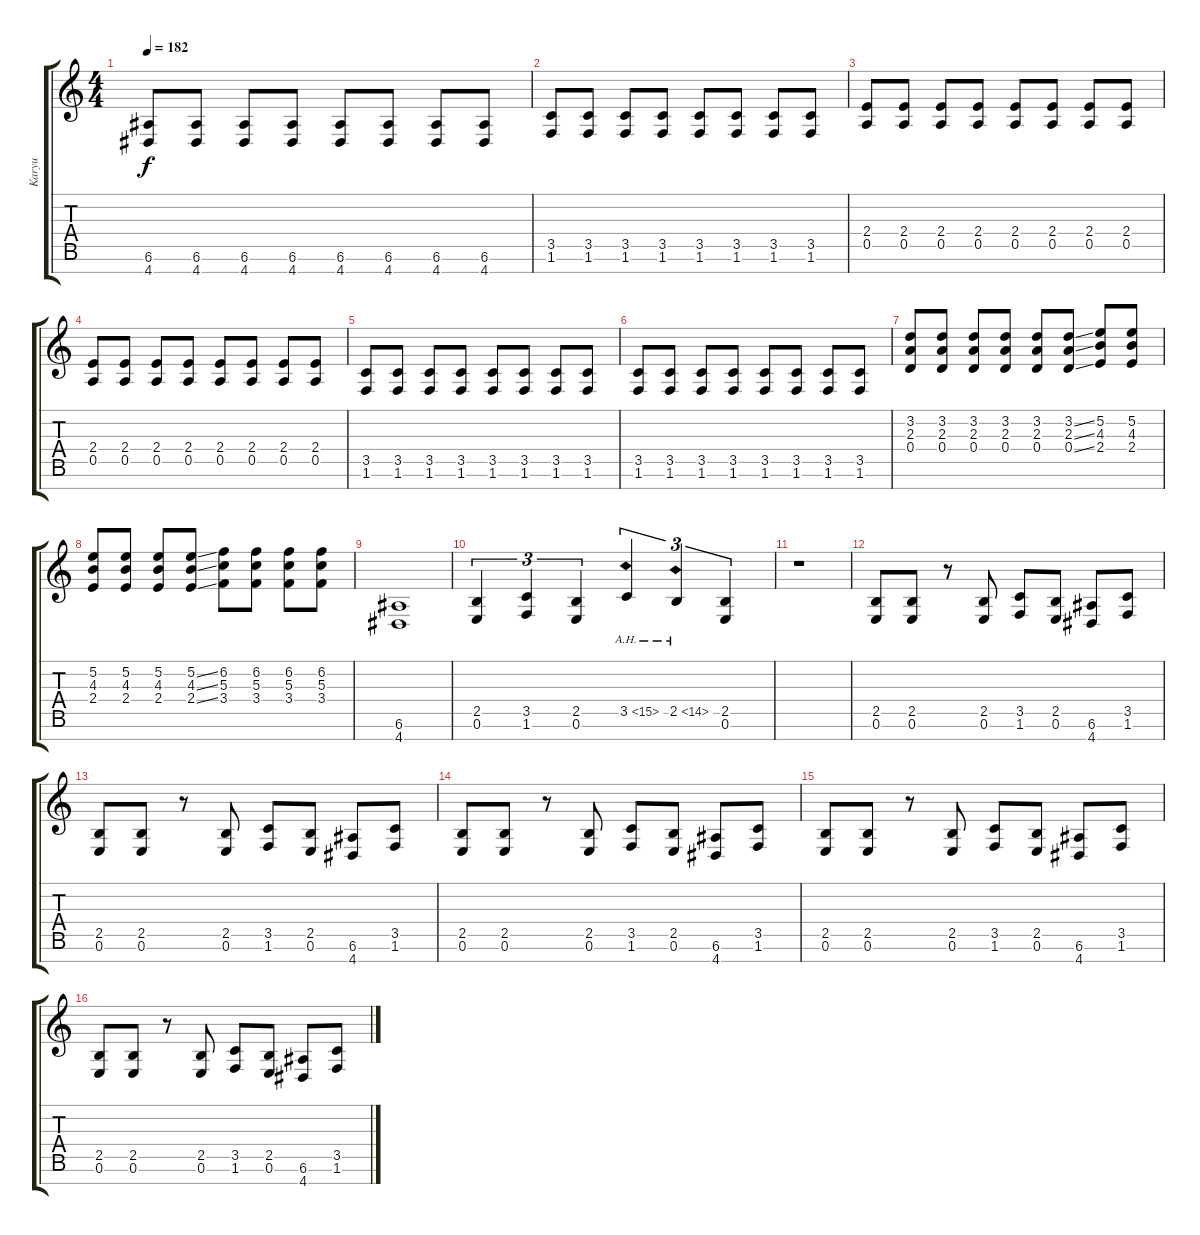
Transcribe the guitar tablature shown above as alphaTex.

\track ("Karyu" "Karyu") {instrument overdrivenguitar}
\staff {score tabs}
\tuning (E4 B3 G3 D3 A2 E2 B1) {hide}
\ts (4 4)
\tempo 182
\clef g2
\ks c
(6.6 4.7).8{dy f} (6.6 4.7).8 (6.6 4.7).8 (6.6 4.7).8 (6.6 4.7).8 (6.6 4.7).8 (6.6 4.7).8 (6.6 4.7).8 |
(3.5 1.6).8 (3.5 1.6).8 (3.5 1.6).8 (3.5 1.6).8 (3.5 1.6).8 (3.5 1.6).8 (3.5 1.6).8 (3.5 1.6).8 |
(2.4 0.5).8 (2.4 0.5).8 (2.4 0.5).8 (2.4 0.5).8 (2.4 0.5).8 (2.4 0.5).8 (2.4 0.5).8 (2.4 0.5).8 |
(2.4 0.5).8 (2.4 0.5).8 (2.4 0.5).8 (2.4 0.5).8 (2.4 0.5).8 (2.4 0.5).8 (2.4 0.5).8 (2.4 0.5).8 |
(3.5 1.6).8 (3.5 1.6).8 (3.5 1.6).8 (3.5 1.6).8 (3.5 1.6).8 (3.5 1.6).8 (3.5 1.6).8 (3.5 1.6).8 |
(3.5 1.6).8 (3.5 1.6).8 (3.5 1.6).8 (3.5 1.6).8 (3.5 1.6).8 (3.5 1.6).8 (3.5 1.6).8 (3.5 1.6).8 |
(3.2 2.3 0.4).8 (3.2 2.3 0.4).8 (3.2 2.3 0.4).8 (3.2 2.3 0.4).8 (3.2 2.3 0.4).8 (3.2{ss} 2.3{ss} 0.4{ss}).8 (5.2 4.3 2.4).8 (5.2 4.3 2.4).8 |
(5.2 4.3 2.4).8 (5.2 4.3 2.4).8 (5.2 4.3 2.4).8 (5.2{ss} 4.3{ss} 2.4{ss}).8 (6.2 5.3 3.4).8 (6.2 5.3 3.4).8 (6.2 5.3 3.4).8 (6.2 5.3 3.4).8 |
(6.6 4.7).1 |
(2.5 0.6).4{tu (3 2)} (3.5 1.6).4{tu (3 2)} (2.5 0.6).4{tu (3 2)} 3.5{ah 12}.4{tu (3 2)} 2.5{ah 12}.4{tu (3 2)} (2.5 0.6).4{tu (3 2)} |
r.1 |
(2.5 0.6).8 (2.5 0.6).8 r.8 (2.5 0.6).8 (3.5 1.6).8 (2.5 0.6).8 (6.6 4.7).8 (3.5 1.6).8 |
(2.5 0.6).8 (2.5 0.6).8 r.8 (2.5 0.6).8 (3.5 1.6).8 (2.5 0.6).8 (6.6 4.7).8 (3.5 1.6).8 |
(2.5 0.6).8 (2.5 0.6).8 r.8 (2.5 0.6).8 (3.5 1.6).8 (2.5 0.6).8 (6.6 4.7).8 (3.5 1.6).8 |
(2.5 0.6).8 (2.5 0.6).8 r.8 (2.5 0.6).8 (3.5 1.6).8 (2.5 0.6).8 (6.6 4.7).8 (3.5 1.6).8 |
(2.5 0.6).8 (2.5 0.6).8 r.8 (2.5 0.6).8 (3.5 1.6).8 (2.5 0.6).8 (6.6 4.7).8 (3.5 1.6).8
